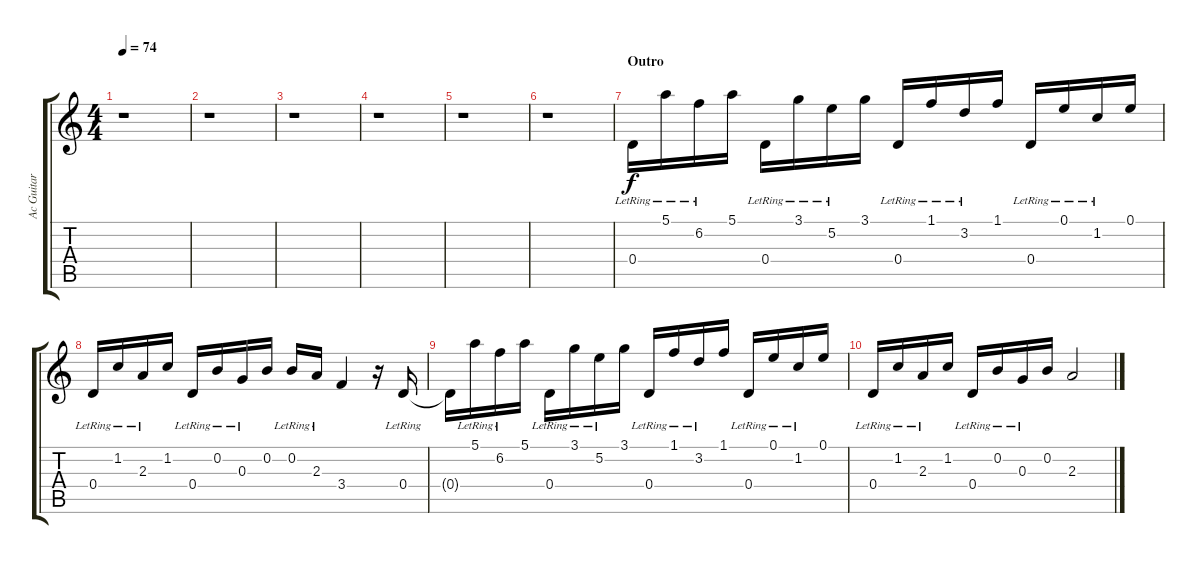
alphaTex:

\track ("Ac Guitar #2" "Ac Guitar ") {instrument acousticguitarsteel}
\staff {score tabs}
\tuning (E4 B3 G3 D3 A2 E2) {hide}
\ts (4 4)
\tempo 74
\clef g2
\ks c
r.1{dy f} |
r.1 |
r.1 |
r.1 |
r.1 |
r.1 |
\section ("" "Outro")
0.4{lr}.16 5.1{lr}.16 6.2{lr}.16 5.1.16 0.4{lr}.16 3.1{lr}.16 5.2{lr}.16 3.1.16 0.4{lr}.16 1.1{lr}.16 3.2{lr}.16 1.1.16 0.4{lr}.16 0.1{lr}.16 1.2{lr}.16 0.1.16 |
0.4{lr}.16 1.2{lr}.16 2.3{lr}.16 1.2.16 0.4{lr}.16 0.2{lr}.16 0.3{lr}.16 0.2.16 0.2{lr}.16 2.3{lr}.16 3.4.4 r.16 0.4{lr}.16 |
0.4{t}.16 5.1{lr}.16 6.2{lr}.16 5.1.16 0.4{lr}.16 3.1{lr}.16 5.2{lr}.16 3.1.16 0.4{lr}.16 1.1{lr}.16 3.2{lr}.16 1.1.16 0.4{lr}.16 0.1{lr}.16 1.2{lr}.16 0.1.16 |
0.4{lr}.16 1.2{lr}.16 2.3{lr}.16 1.2.16 0.4{lr}.16 0.2{lr}.16 0.3{lr}.16 0.2.16 2.3.2
